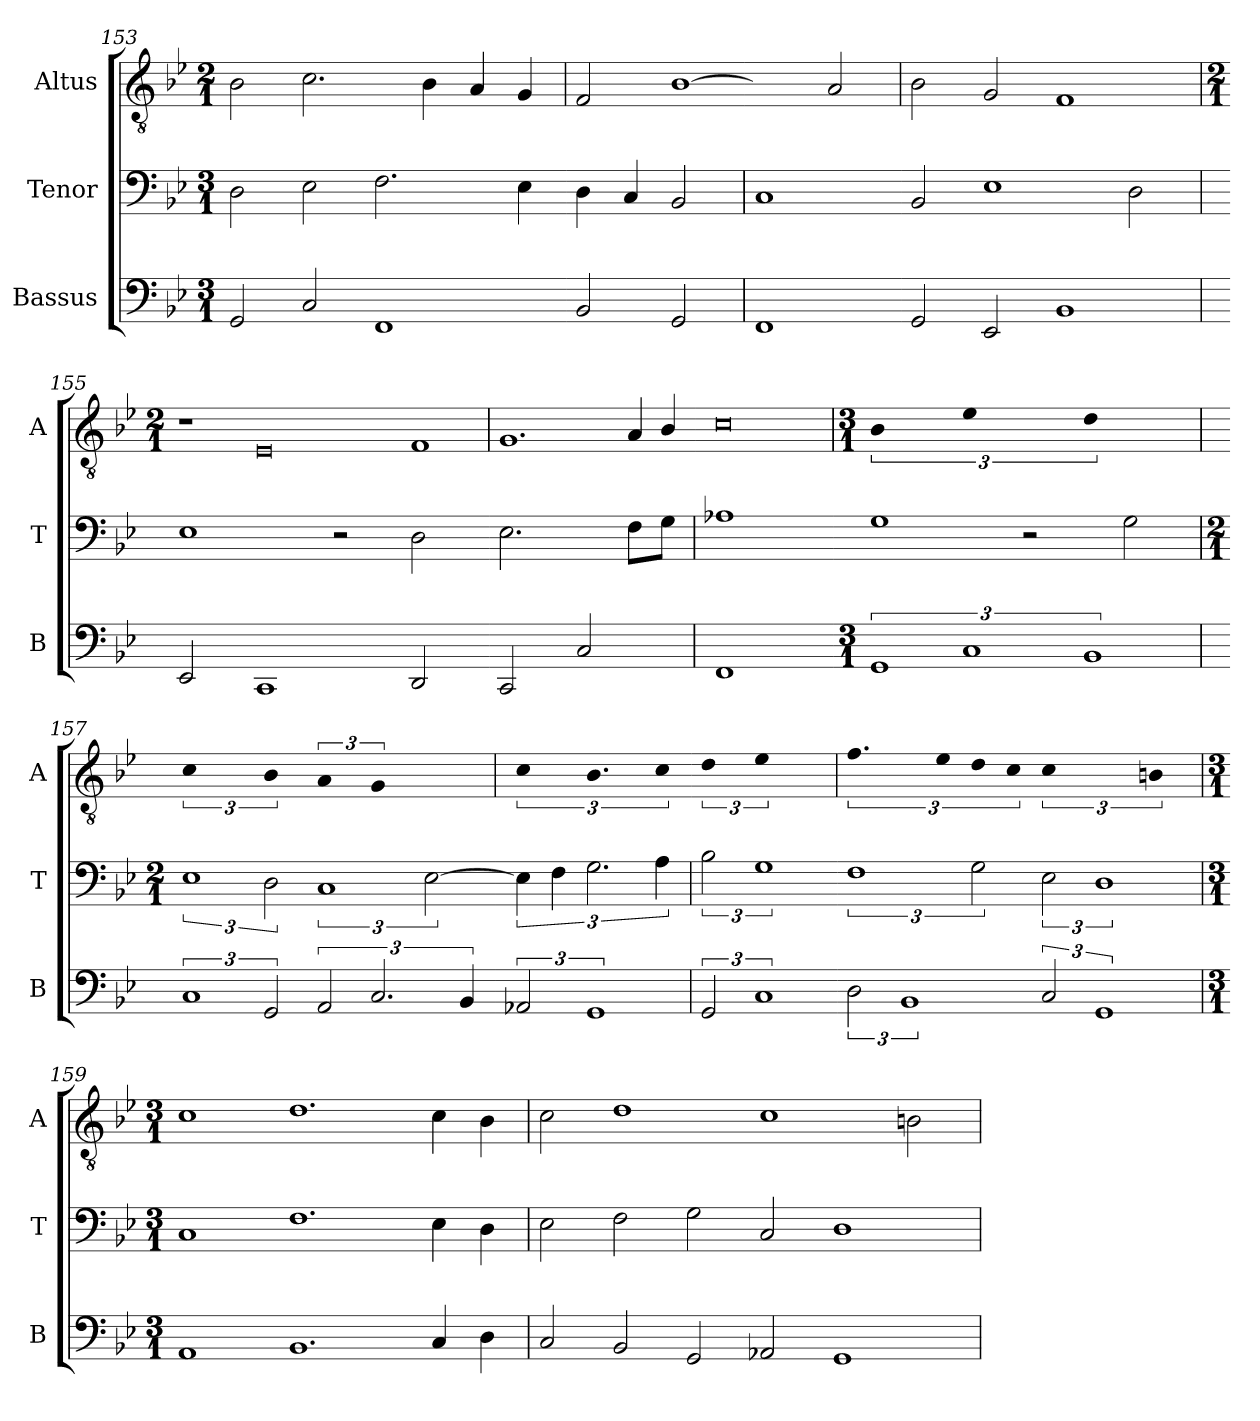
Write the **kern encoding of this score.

**kern	**kern	**kern
*part3	*part2	*part1
*staff3	*staff2	*staff1
*I"Bassus	*I"Tenor	*I"Altus
*I'B	*I'T	*I'A
*clefF4	*clefF4	*clefGv2
*k[b-e-]	*k[b-e-]	*k[b-e-]
*M3/1	*M3/1	*M2/1
=153	=153	=153
2GG/	2D\	2B-\
2C/	2E-\	2.c\
1FF	2.F\	.
.	.	4B-\
.	.	4A/
.	4E-\	4G/
=-	=-	=
2BB-/	4D\	2F/
.	4C/	.
!	!	!LO:N:vis=1
2GG/	2BB-/	[2B-\
=154	=154	=154-
1FF	1C	2B-\yy]
.	.	2A/
=-	=-	=
2GG/	2BB-/	2B-\
2EE-/	1E-	2G/
1BB-	.	1F
.	2D\	.
=155	=155	=155
*	*	*M2/1
!	!	!LO:N:vis=1
2EE-/	1E-	2r
!	!	!LO:N:vis=0
1CC	.	1E-
.	2r	.
!	!	!LO:N:vis=1
2DD/	2D\	2F/
=-	=-	=
!	!	!LO:N:vis=1.
2CC/	2.E-\	2.G/
2C/	.	.
!	!	!LO:N:vis=4
.	8F\L	8A/
!	!	!LO:N:vis=4
.	8G\J	8B-/
=156	=156	=156-
!	!	!LO:N:vis=0
1FF	1A-X	1c
=-	=-	=
*M3/1	*	*M3/1
!	!	!LO:N:vis=0
3%2GG	1G	3%2B-
!	!	!LO:N:vis=0
3%2C	.	3%2e-
.	2r	.
!	!	!LO:N:vis=0
3%2BB-	.	3%2d
.	2G\	.
=157	=157	=157
*	*M2/1	*
!	!	!LO:N:vis=0
3%2C	3%2E-	3%2c
!	!	!LO:N:vis=1
3GG/	3D\	3B-\
!	!	!LO:N:vis=1
3AA/	3%2C	3A/
!	!	!LO:N:vis=0
3.C/	.	3%2G
.	[3E-\	.
6BB-/	.	.
=-	=-	=
!	!	!LO:N:vis=1
3AA-X/	6E-\]	3c\
.	6F\	.
!	!	!LO:N:vis=1.
3%2GG	3.G\	3.B-\
!	!	!LO:N:vis=2
.	6A\	6c\
=158	=158	=158-
!	!	!LO:N:vis=1
3GG/	3B-\	3d\
!	!	!LO:N:vis=0
3%2C	3%2G	3%2e-
=-	=-	=
!	!	!LO:N:vis=1.
3D\	3%2F	3.f\
3%2BB-	.	.
!	!	!LO:N:vis=2
.	.	6e-\
!	!	!LO:N:vis=2
.	3G\	6d\
!	!	!LO:N:vis=2
.	.	6c\
!	!	!LO:N:vis=0
3C/	3E-\	3%2c
3%2GG	3%2D	.
!	!	!LO:N:vis=1
.	.	3Bn\
=159	=159	=159
*M3/1	*M3/1	*M3/1
1AA	1C	1c
1.BB-	1.F	1.d
4C/	4E-\	4c\
4D\	4D\	4B-\
=160	=160	=160
2C/	2E-\	2c\
2BB-/	2F\	1d
2GG/	2G\	.
2AA-X/	2C/	1c
1GG	1D	.
.	.	2Bn\
=	=	=
*-	*-	*-
